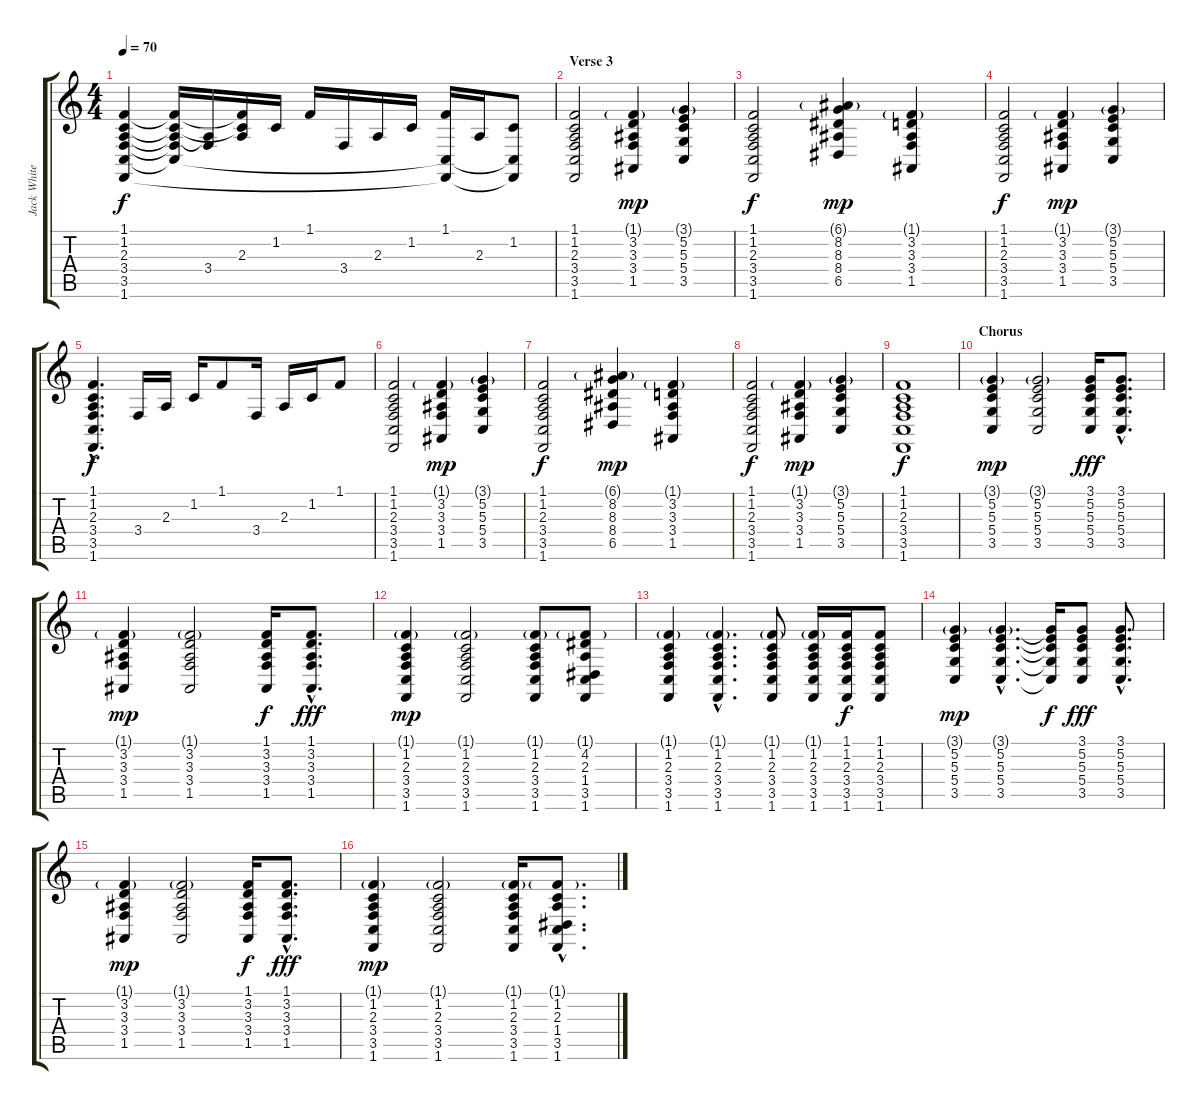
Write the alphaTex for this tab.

\track ("Jack White" "Jack White") {instrument acousticgrandpiano}
\staff {score tabs}
\tuning (E4 B3 G3 D3 A2 E2) {hide}
\ts (4 4)
\tempo 70
\clef g2
\ks c
(1.1 1.2 2.3 3.4 3.5 1.6).4{dy f} (1.1{t} 1.2{t} 2.3{t} 3.4{t} 3.5{t}).16 (2.3{t} 3.4).16 (1.1{t} 1.2{t} 2.3).16 1.2.16 1.1.16 3.4.16 2.3.16 1.2.16 (1.1 3.5{t} 1.6{t}).16 2.3.16 (1.2 3.5{t} 1.6{t}).8 |
\section ("" "Verse 3")
(1.1 1.2 2.3 3.4 3.5 1.6).2 (1.1{g} 3.2 3.3 3.4 1.5).4{dy mp} (3.1{g} 5.2 5.3 5.4 3.5).4 |
(1.1 1.2 2.3 3.4 3.5 1.6).2{dy f} (6.1{g} 8.2 8.3 8.4 6.5).4{dy mp} (1.1{g} 3.2 3.3 3.4 1.5).4 |
(1.1 1.2 2.3 3.4 3.5 1.6).2{dy f} (1.1{g} 3.2 3.3 3.4 1.5).4{dy mp} (3.1{g} 5.2 5.3 5.4 3.5).4 |
(1.1{hac} 1.2{hac} 2.3{hac} 3.4{hac} 3.5{hac} 1.6{hac}).4{d dy f} 3.4.16 2.3.16 1.2.16 1.1.8 3.4.16 2.3.16 1.2.16 1.1.8 |
(1.1 1.2 2.3 3.4 3.5 1.6).2 (1.1{g} 3.2 3.3 3.4 1.5).4{dy mp} (3.1{g} 5.2 5.3 5.4 3.5).4 |
(1.1 1.2 2.3 3.4 3.5 1.6).2{dy f} (6.1{g} 8.2 8.3 8.4 6.5).4{dy mp} (1.1{g} 3.2 3.3 3.4 1.5).4 |
(1.1 1.2 2.3 3.4 3.5 1.6).2{dy f} (1.1{g} 3.2 3.3 3.4 1.5).4{dy mp} (3.1{g} 5.2 5.3 5.4 3.5).4 |
(1.1 1.2 2.3 3.4 3.5 1.6).1{dy f} |
\section ("" "Chorus")
(3.1{g} 5.2 5.3 5.4 3.5).4{dy mp} (3.1{g} 5.2 5.3 5.4 3.5).2 (3.1 5.2 5.3 5.4 3.5).16{dy fff} (3.1{hac} 5.2{hac} 5.3{hac} 5.4{hac} 3.5{hac}).8{d} |
(1.1{g} 3.2 3.3 3.4 1.5).4{dy mp} (1.1{g} 3.2 3.3 3.4 1.5).2 (1.1 3.2 3.3 3.4 1.5).16{dy f} (1.1{hac} 3.2{hac} 3.3{hac} 3.4{hac} 1.5{hac}).8{d dy fff} |
(1.1{g} 1.2 2.3 3.4 3.5 1.6).4{dy mp} (1.1{g} 1.2 2.3 3.4 3.5 1.6).2 (1.1{g} 1.2 2.3 3.4 3.5 1.6).8 (1.1{g} 4.2 2.3 1.4 3.5 1.6).8 |
(1.1{g} 1.2 2.3 3.4 3.5 1.6).4 (1.1{g hac} 1.2{hac} 2.3{hac} 3.4{hac} 3.5{hac} 1.6{hac}).4{d} (1.1{g} 1.2 2.3 3.4 3.5 1.6).8 (1.1{g} 1.2 2.3 3.4 3.5 1.6).16 (1.1 1.2 2.3 3.4 3.5 1.6).16{dy f} (1.1 1.2 2.3 3.4 3.5 1.6).8 |
(3.1{g} 5.2 5.3 5.4 3.5).4{dy mp} (3.1{g hac} 5.2{hac} 5.3{hac} 5.4{hac} 3.5{hac}).4{d} (3.1{t} 5.2{t} 5.3{t} 5.4{t} 3.5{t}).16{dy f} (3.1 5.2 5.3 5.4 3.5).8{dy fff} (3.1{hac} 5.2{hac} 5.3{hac} 5.4{hac} 3.5{hac}).8{d} |
(1.1{g} 3.2 3.3 3.4 1.5).4{dy mp} (1.1{g} 3.2 3.3 3.4 1.5).2 (1.1 3.2 3.3 3.4 1.5).16{dy f} (1.1{hac} 3.2{hac} 3.3{hac} 3.4{hac} 1.5{hac}).8{d dy fff} |
(1.1{g} 1.2 2.3 3.4 3.5 1.6).4{dy mp} (1.1{g} 1.2 2.3 3.4 3.5 1.6).2 (1.1{g} 1.2 2.3 3.4 3.5 1.6).16 (1.1{g hac} 1.2{hac} 2.3{hac} 1.4{hac} 3.5{hac} 1.6{hac}).8{d}
